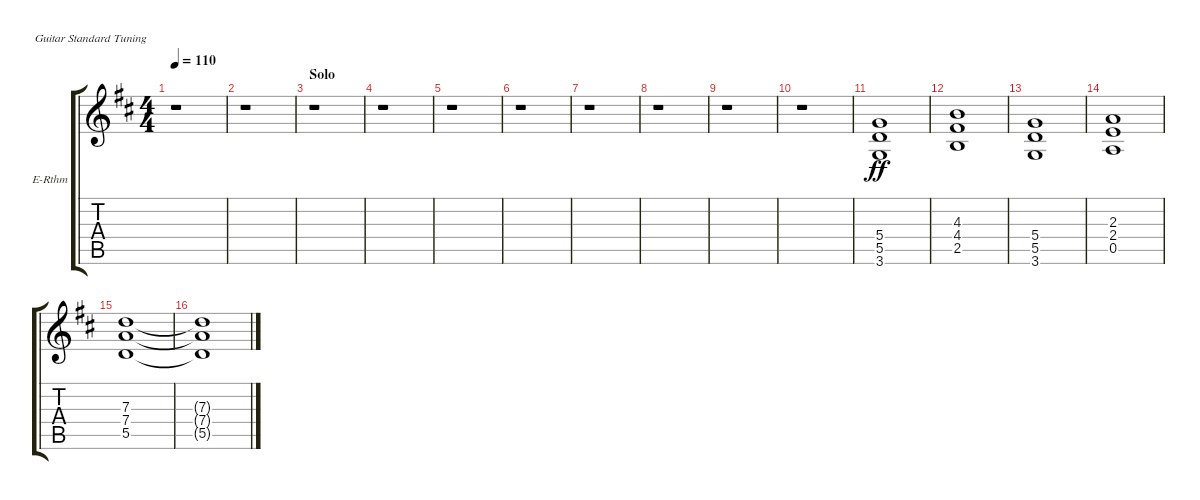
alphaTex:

\bracketExtendMode groupsimilarinstruments
\firstSystemTrackNameOrientation horizontal
\otherSystemsTrackNameOrientation horizontal
\track ("E-Rthm Gitarre" "E-Rthm") {instrument electricguitarclean}
\staff {score tabs}
\tuning (E4 B3 G3 D3 A2 E2)
\ts (4 4)
\scale
0.311258
\tempo 110
\accidentals auto
\clef g2
\ottava regular
\simile none
\ks d
r.1{dy ff instrument electricguitarclean} |
\scale
0.397351 r.1 |
\section ("" "Solo")
\scale
0.291391 r.1 |
\scale
0.425 r.1 |
\scale
0.295833 r.1 |
\scale
0.279167 r.1 |
\scale
0.271493 r.1 |
\scale
0.101056 r.1 |
\scale
0.627451 r.1 |
\scale
0.30838 r.1 |
\scale
0.612291 (5.4 3.6 5.5).1 |
\scale
0.0793296 (4.4 2.5 4.3).1 |
\scale
0.591304 (5.4 3.6 5.5).1 |
\scale
0.12 (2.3 2.4 0.5).1 |
\scale
0.288696 (5.5 7.4 7.3).1 |
\scale
0.227273 (5.5{t} 7.4{t} 7.3{t}).1
